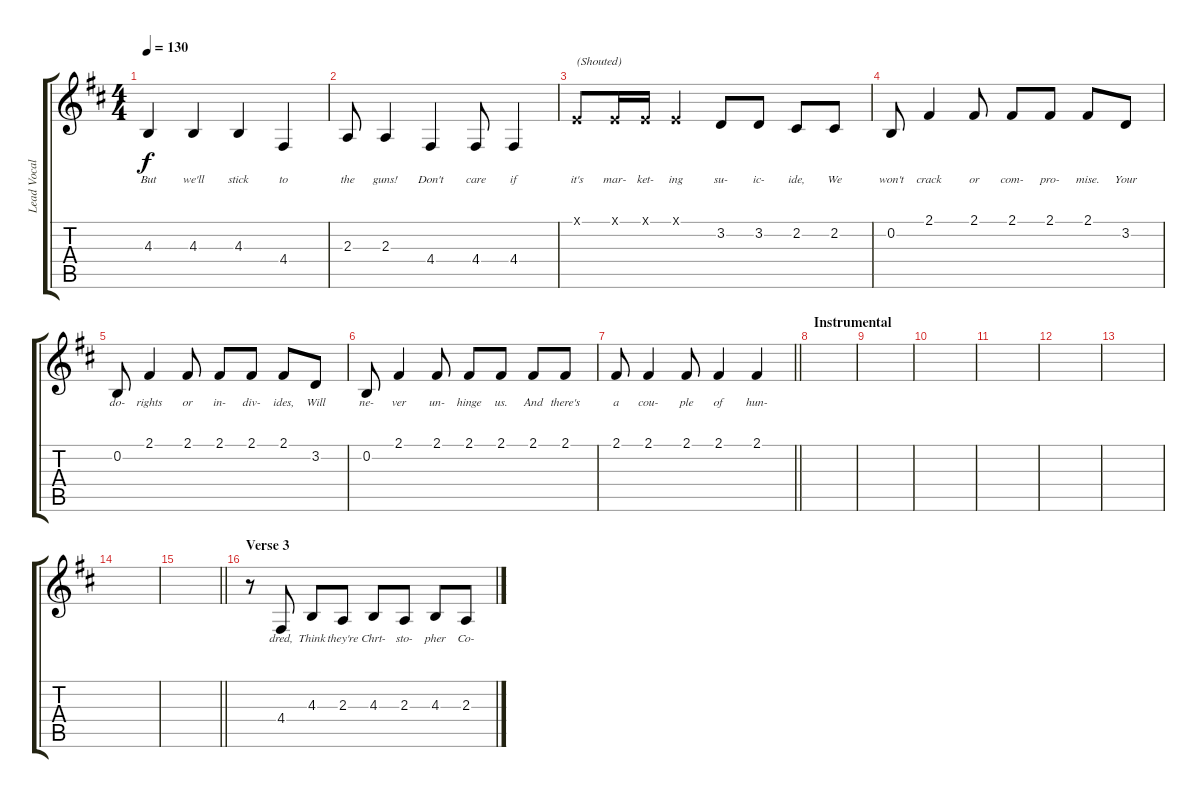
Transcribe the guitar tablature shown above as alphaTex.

\track ("Lead Vocals - Alex Turner" "Lead Vocal") {instrument altosax}
\staff {score tabs}
\tuning (E4 B3 G3 D3 A2 E2) {hide}
\ts (4 4)
\tempo 130
\clef g2
\ks d
4.3.4{lyrics (0 "But") lyrics (1 "") lyrics (2 "") lyrics (3 "") lyrics (4 "") dy f} 4.3.4{lyrics (0 "we'll") lyrics (1 "") lyrics (2 "") lyrics (3 "") lyrics (4 "")} 4.3.4{lyrics (0 "stick") lyrics (1 "") lyrics (2 "") lyrics (3 "") lyrics (4 "")} 4.4.4{lyrics (0 "to") lyrics (1 "") lyrics (2 "") lyrics (3 "") lyrics (4 "")} |
2.3.8{lyrics (0 "the") lyrics (1 "") lyrics (2 "") lyrics (3 "") lyrics (4 "")} 2.3.4{lyrics (0 "guns!") lyrics (1 "") lyrics (2 "") lyrics (3 "") lyrics (4 "")} 4.4.4{lyrics (0 "Don't") lyrics (1 "") lyrics (2 "") lyrics (3 "") lyrics (4 "")} 4.4.8{lyrics (0 "care") lyrics (1 "") lyrics (2 "") lyrics (3 "") lyrics (4 "")} 4.4.4{lyrics (0 "if") lyrics (1 "") lyrics (2 "") lyrics (3 "") lyrics (4 "")} |
0.1{x}.8{txt "(Shouted)" lyrics (0 "it's") lyrics (1 "") lyrics (2 "") lyrics (3 "") lyrics (4 "")} 0.1{x}.16{lyrics (0 "mar-") lyrics (1 "") lyrics (2 "") lyrics (3 "") lyrics (4 "")} 0.1{x}.16{lyrics (0 "ket-") lyrics (1 "") lyrics (2 "") lyrics (3 "") lyrics (4 "")} 0.1{x}.4{lyrics (0 "ing") lyrics (1 "") lyrics (2 "") lyrics (3 "") lyrics (4 "")} 3.2.8{lyrics (0 "su-") lyrics (1 "") lyrics (2 "") lyrics (3 "") lyrics (4 "")} 3.2.8{lyrics (0 "ic-") lyrics (1 "") lyrics (2 "") lyrics (3 "") lyrics (4 "")} 2.2.8{lyrics (0 "ide,") lyrics (1 "") lyrics (2 "") lyrics (3 "") lyrics (4 "")} 2.2.8{lyrics (0 "We") lyrics (1 "") lyrics (2 "") lyrics (3 "") lyrics (4 "")} |
0.2.8{lyrics (0 "won't") lyrics (1 "") lyrics (2 "") lyrics (3 "") lyrics (4 "")} 2.1.4{lyrics (0 "crack") lyrics (1 "") lyrics (2 "") lyrics (3 "") lyrics (4 "")} 2.1.8{lyrics (0 "or") lyrics (1 "") lyrics (2 "") lyrics (3 "") lyrics (4 "")} 2.1.8{lyrics (0 "com-") lyrics (1 "") lyrics (2 "") lyrics (3 "") lyrics (4 "")} 2.1.8{lyrics (0 "pro-") lyrics (1 "") lyrics (2 "") lyrics (3 "") lyrics (4 "")} 2.1.8{lyrics (0 "mise.") lyrics (1 "") lyrics (2 "") lyrics (3 "") lyrics (4 "")} 3.2.8{lyrics (0 "Your") lyrics (1 "") lyrics (2 "") lyrics (3 "") lyrics (4 "")} |
0.2.8{lyrics (0 "do-") lyrics (1 "") lyrics (2 "") lyrics (3 "") lyrics (4 "")} 2.1.4{lyrics (0 "rights") lyrics (1 "") lyrics (2 "") lyrics (3 "") lyrics (4 "")} 2.1.8{lyrics (0 "or") lyrics (1 "") lyrics (2 "") lyrics (3 "") lyrics (4 "")} 2.1.8{lyrics (0 "in-") lyrics (1 "") lyrics (2 "") lyrics (3 "") lyrics (4 "")} 2.1.8{lyrics (0 "div-") lyrics (1 "") lyrics (2 "") lyrics (3 "") lyrics (4 "")} 2.1.8{lyrics (0 "ides,") lyrics (1 "") lyrics (2 "") lyrics (3 "") lyrics (4 "")} 3.2.8{lyrics (0 "Will") lyrics (1 "") lyrics (2 "") lyrics (3 "") lyrics (4 "")} |
0.2.8{lyrics (0 "ne-") lyrics (1 "") lyrics (2 "") lyrics (3 "") lyrics (4 "")} 2.1.4{lyrics (0 "ver") lyrics (1 "") lyrics (2 "") lyrics (3 "") lyrics (4 "")} 2.1.8{lyrics (0 "un-") lyrics (1 "") lyrics (2 "") lyrics (3 "") lyrics (4 "")} 2.1.8{lyrics (0 "hinge") lyrics (1 "") lyrics (2 "") lyrics (3 "") lyrics (4 "")} 2.1.8{lyrics (0 "us.") lyrics (1 "") lyrics (2 "") lyrics (3 "") lyrics (4 "")} 2.1.8{lyrics (0 "And") lyrics (1 "") lyrics (2 "") lyrics (3 "") lyrics (4 "")} 2.1.8{lyrics (0 "there's") lyrics (1 "") lyrics (2 "") lyrics (3 "") lyrics (4 "")} |
\barLineRight lightlight
2.1.8{lyrics (0 "a") lyrics (1 "") lyrics (2 "") lyrics (3 "") lyrics (4 "")} 2.1.4{lyrics (0 "cou-") lyrics (1 "") lyrics (2 "") lyrics (3 "") lyrics (4 "")} 2.1.8{lyrics (0 "ple") lyrics (1 "") lyrics (2 "") lyrics (3 "") lyrics (4 "")} 2.1.4{lyrics (0 "of") lyrics (1 "") lyrics (2 "") lyrics (3 "") lyrics (4 "")} 2.1.4{lyrics (0 "hun-") lyrics (1 "") lyrics (2 "") lyrics (3 "") lyrics (4 "")} |
\section ("" "Instrumental")
|
|
|
|
|
|
|
\barLineRight lightlight
|
\section ("" "Verse 3")
r.8 4.4.8{lyrics (0 "dred,") lyrics (1 "") lyrics (2 "") lyrics (3 "") lyrics (4 "")} 4.3.8{lyrics (0 "Think") lyrics (1 "") lyrics (2 "") lyrics (3 "") lyrics (4 "")} 2.3.8{lyrics (0 "they're") lyrics (1 "") lyrics (2 "") lyrics (3 "") lyrics (4 "")} 4.3.8{lyrics (0 "Chrt-") lyrics (1 "") lyrics (2 "") lyrics (3 "") lyrics (4 "")} 2.3.8{lyrics (0 "sto-") lyrics (1 "") lyrics (2 "") lyrics (3 "") lyrics (4 "")} 4.3.8{lyrics (0 "pher") lyrics (1 "") lyrics (2 "") lyrics (3 "") lyrics (4 "")} 2.3.8{lyrics (0 "Co-") lyrics (1 "") lyrics (2 "") lyrics (3 "") lyrics (4 "")}
